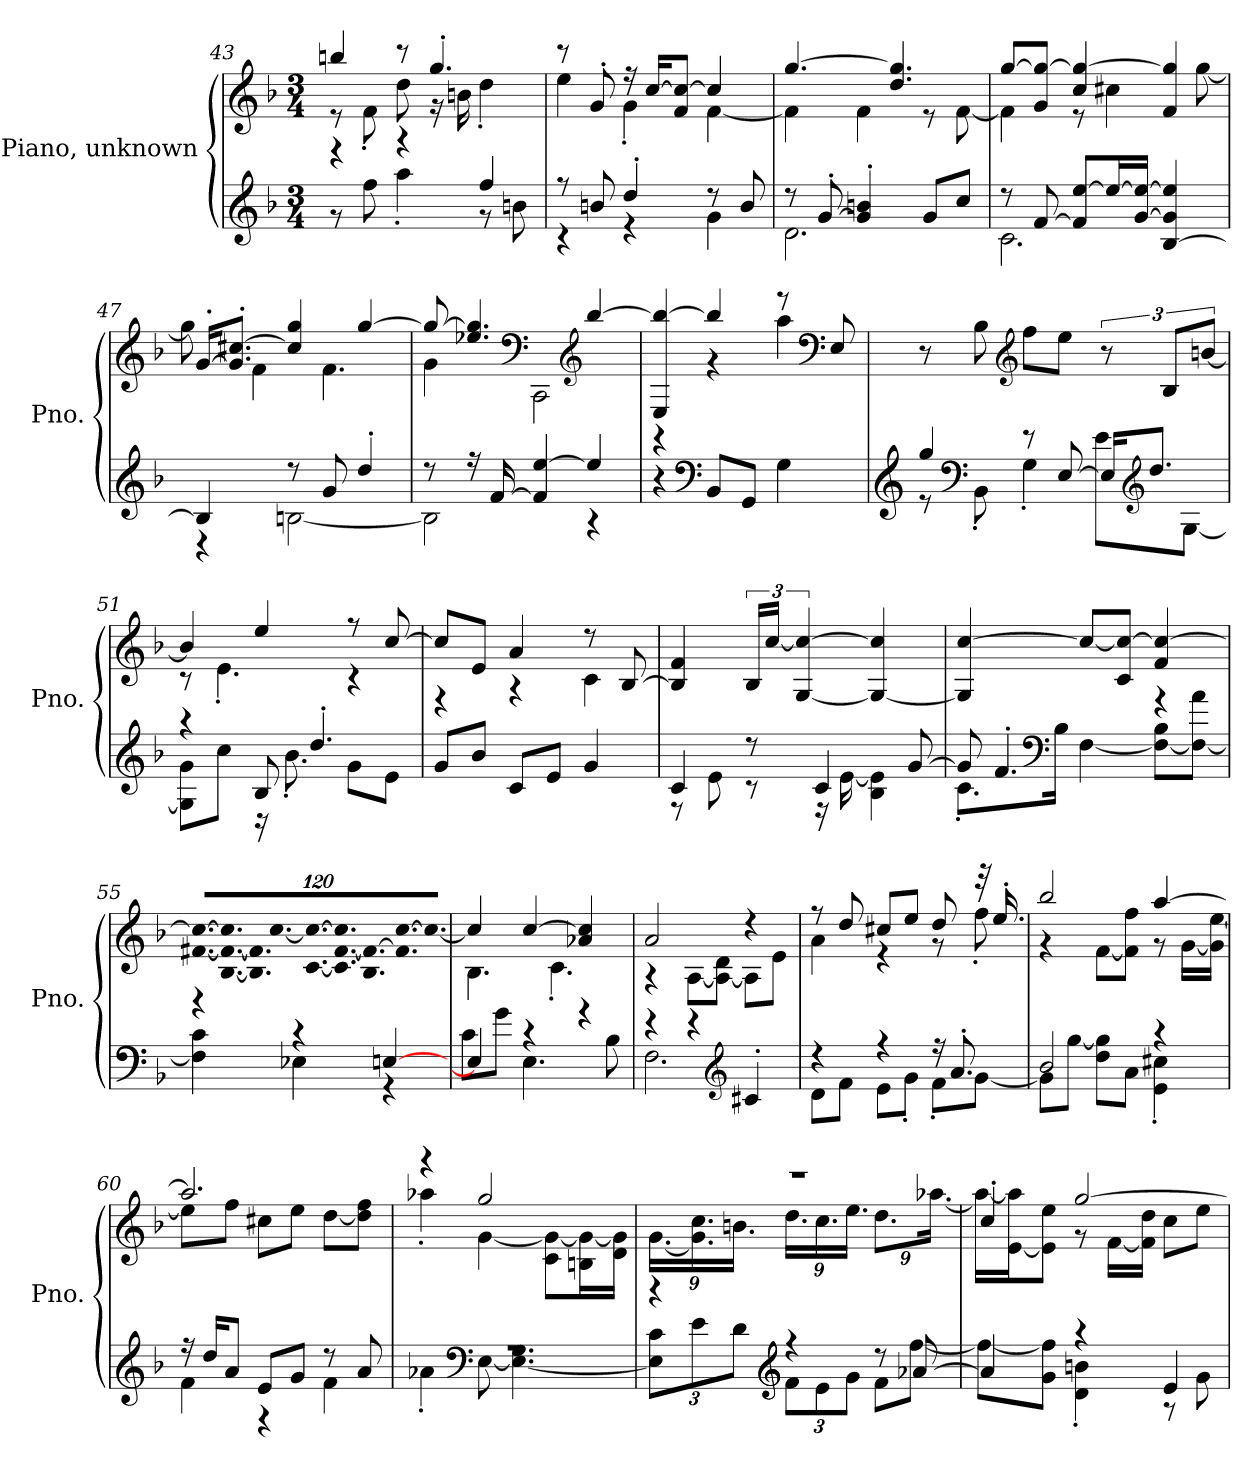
**kern	**kern
*part1	*part1
*staff2	*staff1
*I"Piano, unknown	*
*I'Pno.	*
*clefG2	*clefG2
*k[b-]	*k[b-]
*M3/4	*M3/4
=43	=43
*^	*^
4r	8r	4bbn/	8r
.	8ff\	.	8f'\
4r	4aa'\	8r	8dd\
.	.	4.gg'/	16r
.	.	.	16bn\
4ff/	8r	.	4dd'\
.	8bn\	.	.
=44	=44	=44	=44
8r	4r	8r	4ee\
8bn/	.	8g'/	.
4dd'/	4r	16r	4g'\
.	.	[16cc/KL	.
.	.	8f/ 8cc/_J	.
8r	4g\	4cc/]	[4f\
8b/	.	.	.
=45	=45	=45	=45
8r	2.d\	[4.gg/	4f\]
[8g'/	.	.	.
4g/]' 4bn/'	.	.	4f\
.	.	4.dd/ 4.gg/]	.
8g/L	.	.	8r
8cc/J	.	.	[8f\
!!LO:LB:g=z	!!
=46	=46	=46	=46
8r	2.c\	[8gg/L	4f\]
[8f/	.	8g/ 8gg/_J	.
8f/] [8ee/L	.	4cc/ 4gg/_	8r
16ee/L_	.	.	4cc#X\
[16g/ 16ee/_JJ	.	.	.
[4B-/ 4g/] 4ee/]	.	4f/ 4gg/]	.
.	.	.	[8gg\
=47	=47	=47	=47
4B-/]	4r	[16g'/KL	8gg\]
.	.	8.g/]' [8.cc#X/'J	.
.	.	.	4f\
8r	[2Bn\	4cc#/] 4gg/	.
8g/	.	.	4.f\
4dd'/	.	[4gg/	.
=48	=48	=48	=48
8r	2B\]	8gg/_	4g\
16r	.	4.ee-X/ 4.gg/]	.
[16f/	.	.	.
*	*	*clefF4	*
4f/] [4ee/	.	.	2CC\
*	*	*clefG2	*
4ee/]	4r	[4bb-/	.
*v	*v	*	*
=49	=49	=49
4r	4E/ 4bb-/_	4r
*clefF4	*	*
8BB-/L	4bb-/]	4r
8GG/J	.	.
4G\	8r	4aa\
*	*clefF4	*
.	8E/	.
*	*v	*v
!!LO:LB:g=z
=50	=50
*clefG2	*
*^	*
4gg/	8r	8r
*clefF4	*	*
.	8BB-'\	8B-\
*	*	*clefG2
8r	4G'\	8ff\L
[8E/	.	8ee\J
16E/KL]	8e\L	12r
*clefG2	*	*
8.dd/J	.	.
.	.	12B-/L
.	[8G\J	.
.	.	[12bn/J
=51	=51	=51
*	*	*^
4r	8G\] 8g\L	4b/]	8r
.	8cc\J	.	4.e'\
8B-/	16r	4ee/	.
.	8.b-'\	.	.
4.dd'/	.	.	.
.	8g\L	8r	4r
.	8e\J	[8cc/	.
*v	*v	*	*
=52	=52	=52
8g/L	8cc/L]	4r
8b-/J	8e/J	.
8c/L	4a/	4r
8e/J	.	.
4g/	8r	4c\
.	[8B-/	.
*	*v	*v
=53	=53
*^	*
4c/	8r	4B-/] 4f/
.	8e\	.
8r	8r	24B-/LL
.	.	[24cc/JJ
.	.	[6G/ 6cc/_
4c/	16r	.
.	[16e\	.
.	4B-\ 4e\]	4G/_ 4cc/]
[8g/	.	.
!!LO:PB:g=z
=54	=54	=54
8g/]	8.c'\L	4G/] [4cc/
4.f'/	.	.
*clefF4	*	*
.	16B-\Jk	.
.	[4F\	8cc/L_
.	.	8c/ 8cc/_J
4r	8F\_ 8B-\L	4f/ 4cc/_
.	8F\_ 8a\J	.
=55	=55	=55
*	*	*Xbrackettup
!	!	!LO:N:vis=32.
4r	4F\] 4c\	[1920%103f#X/ 1920%103cc/_LLL
!	!	!LO:N:vis=32.
.	.	[1920%103B-/ 1920%103f#/_ 1920%103cc/]
!	!	!LO:N:vis=32.
.	.	1920%103B-/] 1920%103f#/]J
!	!	!LO:N:vis=16.
.	.	[960%103cc/
4r	4E-X\	.
!	!	!LO:N:vis=32.
.	.	[1920%103c/ 1920%103cc/_K
!	!	!LO:N:vis=16.
.	.	960%103c/] [960%103f#/ 960%103cc/]
!	!	!LO:N:vis=16.
.	.	960%103B-/ 960%103f#/_
[4En/	4r	.
!	!	!LO:N:vis=16.
.	.	960%103f#/] [960%103cc/
!	!	!LO:N:vis=16.
.	.	960%103cc/JJ_
960ryy	960ryy	.
=56	=56	=56
*	*	*^
4E/]	8c\L	4cc/]	4.B-\
.	8g\J	.	.
4r	4.E\	[4cc/	.
.	.	.	4.c'\
4r	.	4a-X/ 4cc/]	.
.	8B-\	.	.
!!LO:LB:g=z	!!
=57	=57	=57	=57
4r	2.F\	2a/	4r
4r	.	.	[8A\L
.	.	.	8A\_ 8d\J
*clefG2	*	*	*
4c#X'/	.	4r	8A\L]
.	.	.	8e\J
=58	=58	=58	=58
4r	8d\L	8r	4a\
.	8f\J	8dd/	.
4r	8e\L	8cc#X/L	4r
.	8g'\J	8ee/J	.
16r	8f'\L	8dd/	8r
8.a'/	.	.	.
.	[8g\J	32r	8ff'\
.	.	16.ee'/	.
=59	=59	=59	=59
2b-/	8g\L]	2bb-/	4r
.	[8gg\J	.	.
.	8dd\ 8gg\]L	.	[8f\L
.	8a\J	.	8f\] 8ff\J
4r	4e\' 4cc#X\'	[4aa/	8r
.	.	.	[16g\LL
.	.	.	16g\] [16ee\JJ
=60	=60	=60	=60
16r	4f\	2.aa/]	8ee\L]
16dd/KL	.	.	.
8a/J	.	.	8ff\J
8e/L	4r	.	8cc#X\L
8g/J	.	.	8ee\J
8r	4f\	.	[8dd\L
8a/	.	.	8dd\] 8ff\J
!!LO:LB:g=z	!!
=61	=61	=61	=61
2.r	4a-X'\	4r	4aa-X'\
*clefF4	*	*	*
.	[8E\	2gg/	[4g\
.	4.E\_ 4.G\	.	.
.	.	.	8c\ 8g\_L
.	.	.	16Bn\ 16g\_L
.	.	.	16d\ 16g\]JJ
=62	=62	=62	=62
*	*Xbrackettup	*	*
4r	12E\] 12c\L	2.r	[18.g\LL
.	12e\	.	18.g\] 18.cc\
.	12d\J	.	18.bn\JJ
*clefG2	*	*	*
4r	12f\L	.	18.dd\LL
.	12e\	.	18.cc\
.	12g\J	.	18.ee\JJ
8r	8f\L	.	9.dd\L
[8a-X/	[8ff\J	.	.
.	.	.	[18.aa-X\Jk
=63	=63	=63	=63
4a-/]	8ff\L_	4cc'/	16aa-\LL_
.	.	.	[16e\ 16aa-\]J
.	8g\ 8ff\]J	.	8e\] 8ee\J
4r	4d\' 4bn\'	[2gg/	8r
.	.	.	[16f\LL
.	.	.	16f\] 16dd\JJ
4e/	8r	.	8cc\L
.	8g\	.	8ee\J
*v	*v	*	*
*	*v	*v
=	=
*-	*-
